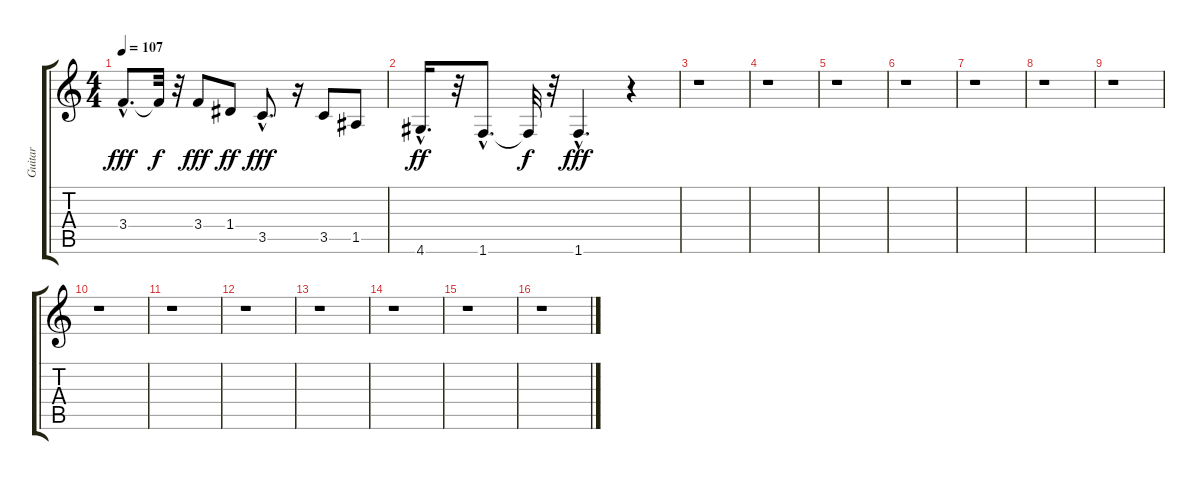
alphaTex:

\track ("Guitar" "Guitar") {instrument electricguitarclean}
\staff {score tabs}
\tuning (E4 B3 G3 D3 A2 E2) {hide}
\ts (4 4)
\tempo 107
\clef g2
\ks c
3.4{hac}.8{d dy fff} 3.4{t}.32{dy f} r.32 3.4.8{dy fff} 1.4.8{dy ff} 3.5{hac}.8{d dy fff} r.16 3.5.8 1.5.8 |
4.6{hac}.16{d dy ff} r.32 1.6{hac}.8{d} 1.6{t}.32{dy f} r.32 1.6{hac}.4{d dy fff} r.4 |
r.1 |
r.1 |
r.1 |
r.1 |
r.1 |
r.1 |
r.1 |
r.1 |
r.1 |
r.1 |
r.1 |
r.1 |
r.1 |
r.1
